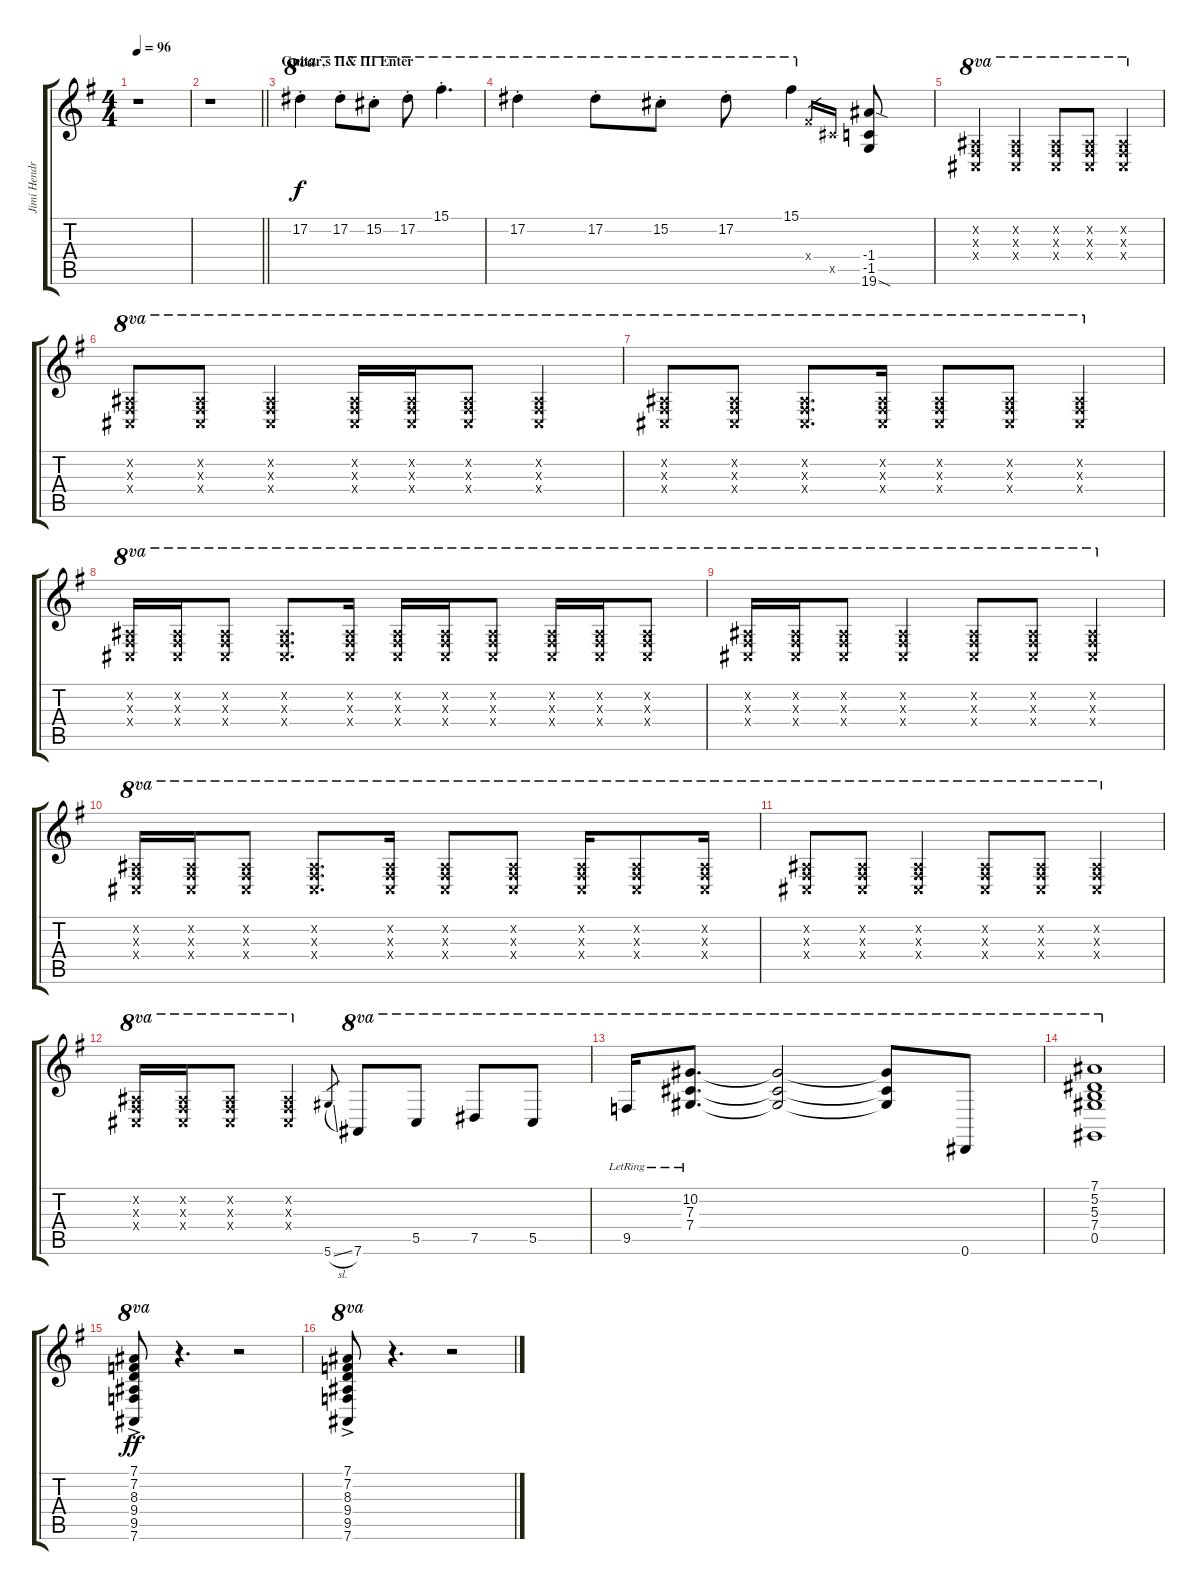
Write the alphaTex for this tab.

\track ("Jimi Hendrix-Electric Gtr.(Clean Tone) w" "Jimi Hendr") {instrument electricguitarclean}
\staff {score tabs}
\tuning (Eb4 Bb3 Gb3 Db3 Ab2 Eb2) {hide}
\ts (4 4)
\tempo 96
\clef g2
\ks g
r.1{dy f instrument electricguitarclean} |
\barLineRight lightlight
r.1 |
\section ("" "Guitar,s II& III Enter")
17.2{st}.4{ot 8va} 17.2{st}.8{ot 8va} 15.2{st}.8{ot 8va} 17.2{st}.8{ot 8va} 15.1{st}.4{d ot 8va} |
17.2{st}.4{ot 8va} 17.2{st}.8{ot 8va} 15.2{st}.8{ot 8va} 17.2{st}.8{ot 8va} 15.1.4{ot 8va} 5.4{x}.16{gr} 5.5{x}.16{gr} (-1.4 -1.5 19.6{sod}).8 |
(0.2{x} 0.3{x} 0.4{x}).4{ot 8va} (0.2{x} 0.3{x} 0.4{x}).4{ot 8va} (0.2{x} 0.3{x} 0.4{x}).8{ot 8va} (0.2{x} 0.3{x} 0.4{x}).8{ot 8va} (0.2{x} 0.3{x} 0.4{x}).4{ot 8va} |
(0.2{x} 0.3{x} 0.4{x}).8{ot 8va} (0.2{x} 0.3{x} 0.4{x}).8{ot 8va} (0.2{x} 0.3{x} 0.4{x}).4{ot 8va} (0.2{x} 0.3{x} 0.4{x}).16{ot 8va} (0.2{x} 0.3{x} 0.4{x}).16{ot 8va} (0.2{x} 0.3{x} 0.4{x}).8{ot 8va} (0.2{x} 0.3{x} 0.4{x}).4{ot 8va} |
(0.2{x} 0.3{x} 0.4{x}).8{ot 8va} (0.2{x} 0.3{x} 0.4{x}).8{ot 8va} (0.2{x} 0.3{x} 0.4{x}).8{d ot 8va} (0.2{x} 0.3{x} 0.4{x}).16{ot 8va} (0.2{x} 0.3{x} 0.4{x}).8{ot 8va} (0.2{x} 0.3{x} 0.4{x}).8{ot 8va} (0.2{x} 0.3{x} 0.4{x}).4{ot 8va} |
(0.2{x} 0.3{x} 0.4{x}).16{ot 8va} (0.2{x} 0.3{x} 0.4{x}).16{ot 8va} (0.2{x} 0.3{x} 0.4{x}).8{ot 8va} (0.2{x} 0.3{x} 0.4{x}).8{d ot 8va} (0.2{x} 0.3{x} 0.4{x}).16{ot 8va} (0.2{x} 0.3{x} 0.4{x}).16{ot 8va} (0.2{x} 0.3{x} 0.4{x}).16{ot 8va} (0.2{x} 0.3{x} 0.4{x}).8{ot 8va} (0.2{x} 0.3{x} 0.4{x}).16{ot 8va} (0.2{x} 0.3{x} 0.4{x}).16{ot 8va} (0.2{x} 0.3{x} 0.4{x}).8{ot 8va} |
(0.2{x} 0.3{x} 0.4{x}).16{ot 8va} (0.2{x} 0.3{x} 0.4{x}).16{ot 8va} (0.2{x} 0.3{x} 0.4{x}).8{ot 8va} (0.2{x} 0.3{x} 0.4{x}).4{ot 8va} (0.2{x} 0.3{x} 0.4{x}).8{ot 8va} (0.2{x} 0.3{x} 0.4{x}).8{ot 8va} (0.2{x} 0.3{x} 0.4{x}).4{ot 8va} |
(0.2{x} 0.3{x} 0.4{x}).16{ot 8va} (0.2{x} 0.3{x} 0.4{x}).16{ot 8va} (0.2{x} 0.3{x} 0.4{x}).8{ot 8va} (0.2{x} 0.3{x} 0.4{x}).8{d ot 8va} (0.2{x} 0.3{x} 0.4{x}).16{ot 8va} (0.2{x} 0.3{x} 0.4{x}).8{ot 8va} (0.2{x} 0.3{x} 0.4{x}).8{ot 8va} (0.2{x} 0.3{x} 0.4{x}).16{ot 8va} (0.2{x} 0.3{x} 0.4{x}).8{ot 8va} (0.2{x} 0.3{x} 0.4{x}).16{ot 8va} |
(0.2{x} 0.3{x} 0.4{x}).8{ot 8va} (0.2{x} 0.3{x} 0.4{x}).8{ot 8va} (0.2{x} 0.3{x} 0.4{x}).4{ot 8va} (0.2{x} 0.3{x} 0.4{x}).8{ot 8va} (0.2{x} 0.3{x} 0.4{x}).8{ot 8va} (0.2{x} 0.3{x} 0.4{x}).4{ot 8va} |
(0.2{x} 0.3{x} 0.4{x}).16{ot 8va} (0.2{x} 0.3{x} 0.4{x}).16{ot 8va} (0.2{x} 0.3{x} 0.4{x}).8{ot 8va} (0.2{x} 0.3{x} 0.4{x}).4{ot 8va} 5.6{sl}.8{gr} 7.6.8{ot 8va} 5.5.8{ot 8va} 7.5.8{ot 8va} 5.5.8{ot 8va} |
9.5{lr}.16{ot 8va} (10.2{lr} 7.3{lr} 7.4{lr}).8{d ot 8va} (10.2{t} 7.3{t} 7.4{t}).2{ot 8va} (10.2{t} 7.3{t} 7.4{t}).8{ot 8va} 0.6.8{ot 8va} |
(7.1 5.2 5.3 7.4 0.5).1{ot 8va} |
(7.1{ac} 7.2{ac} 8.3{ac} 9.4{ac} 9.5{ac} 7.6{ac}).8{ot 8va dy ff} r.4{d} r.2 |
(7.1{ac} 7.2{ac} 8.3{ac} 9.4{ac} 9.5{ac} 7.6{ac}).8{ot 8va} r.4{d} r.2
